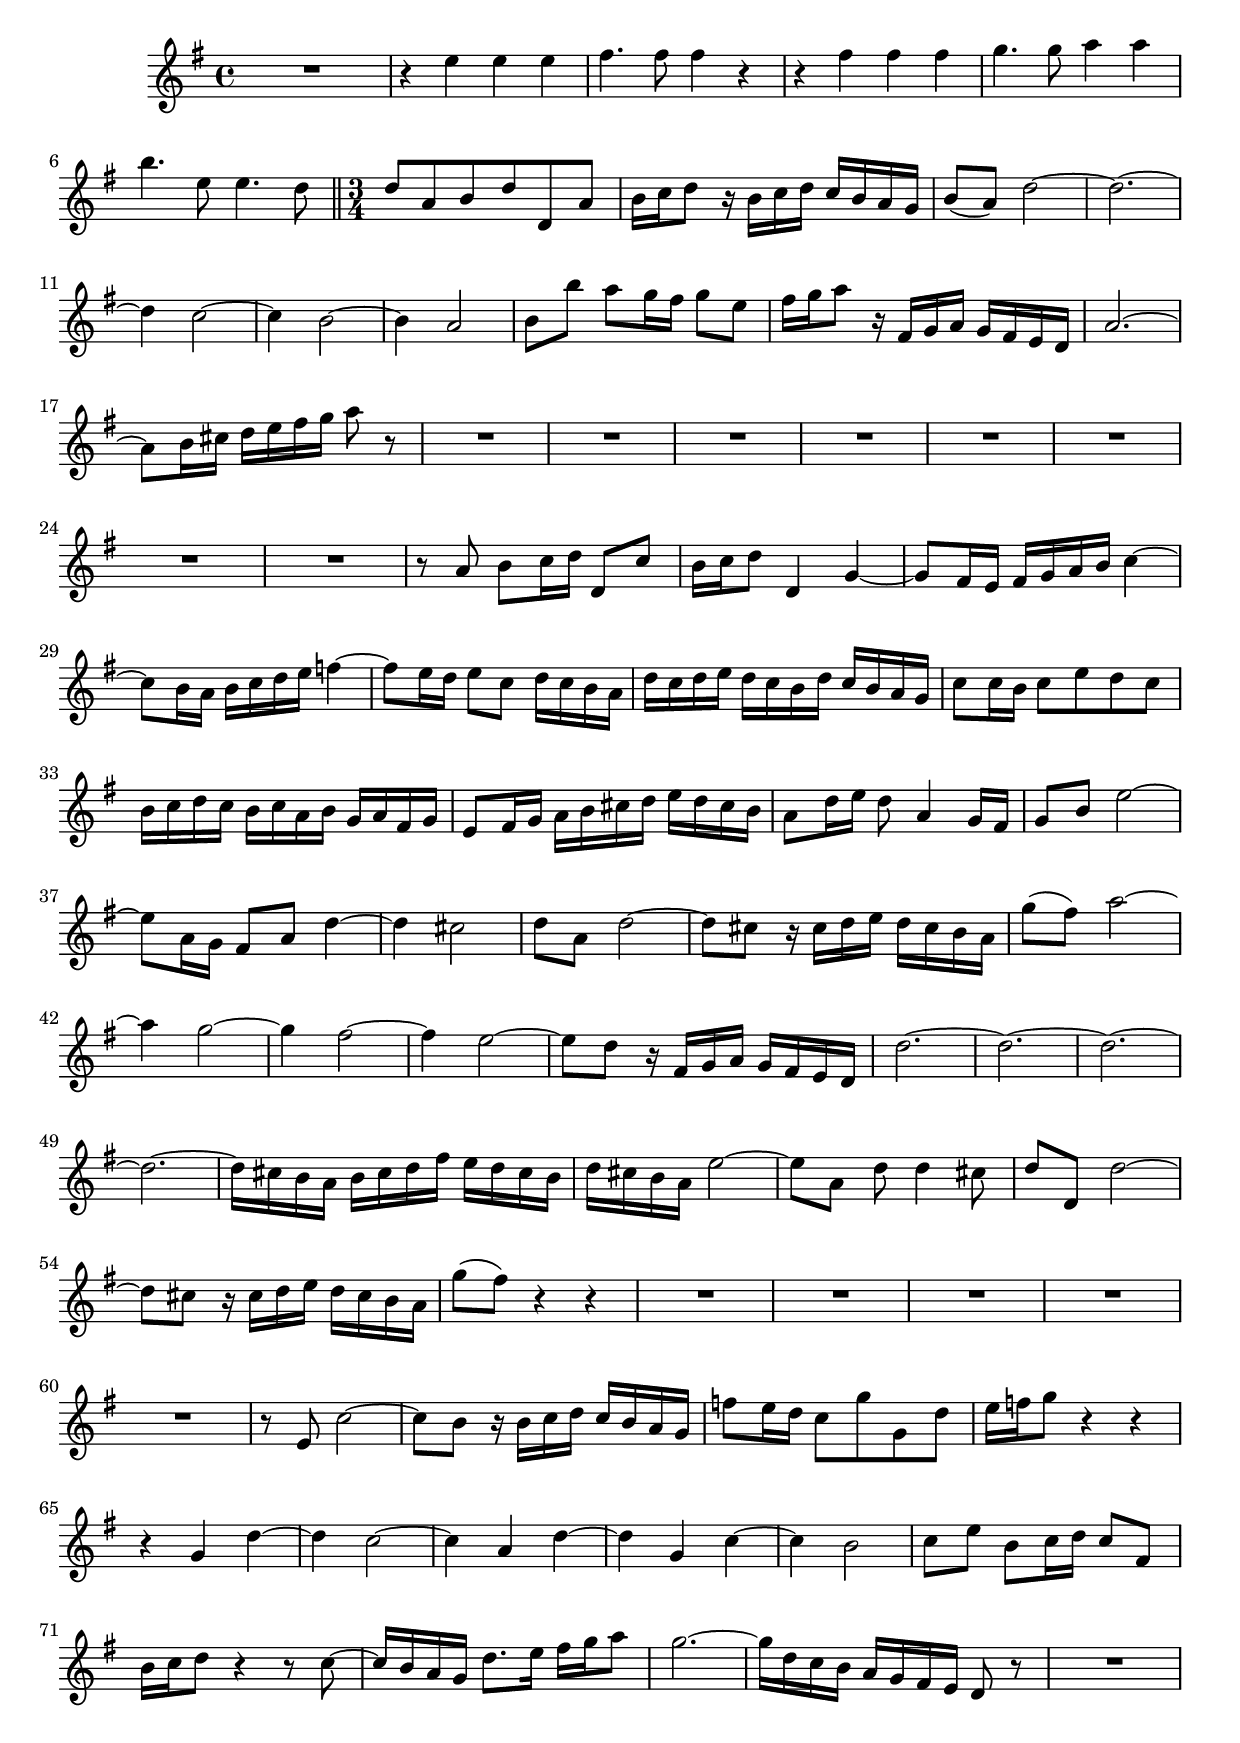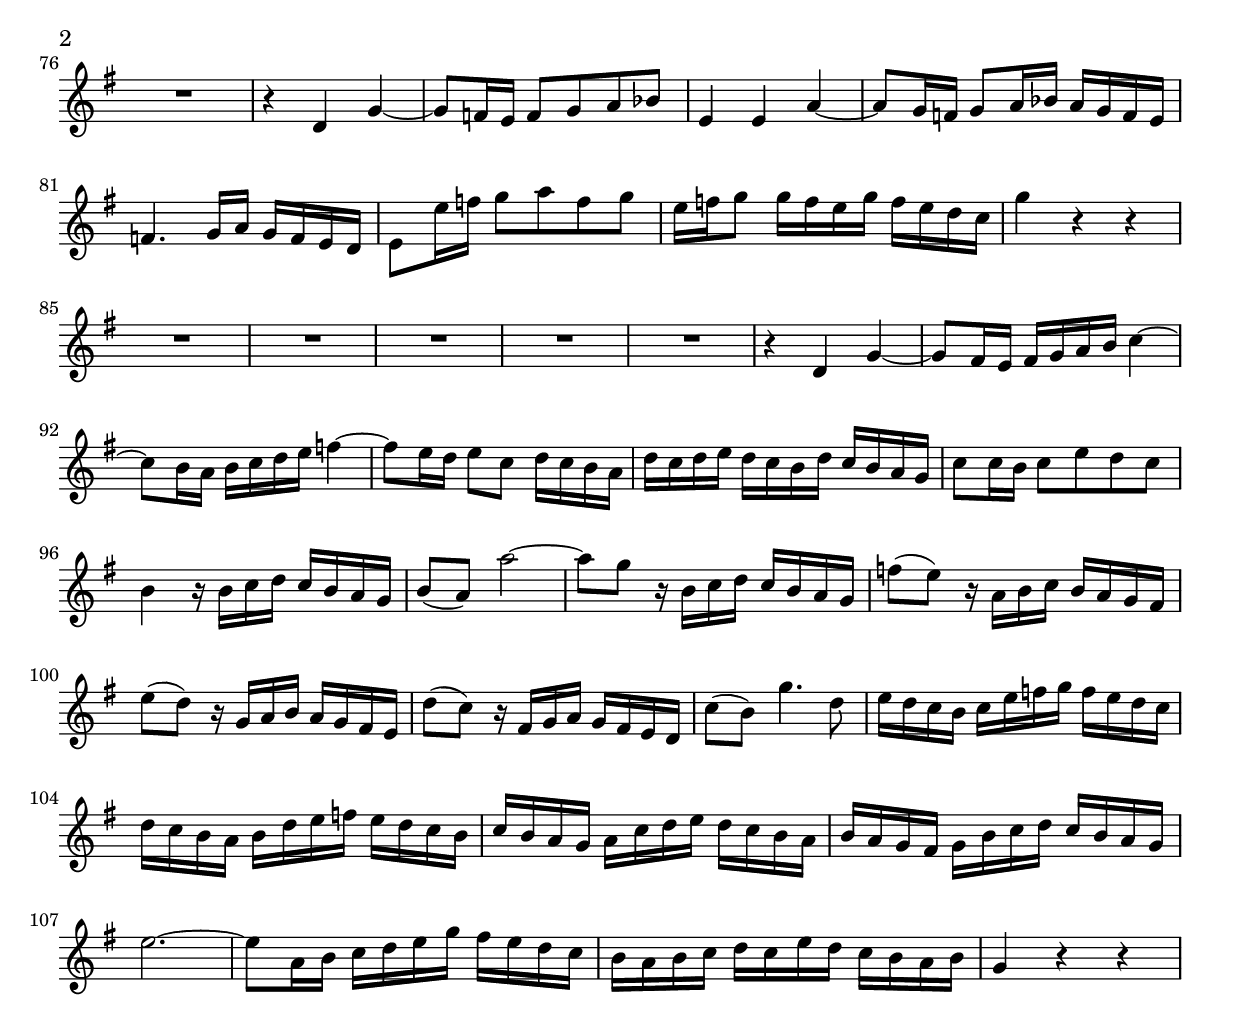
\relative c' {
  \key g \major
  \time 4/4
  
  R1
  r4 e' e e
  fis4. fis8 fis4 r
  r fis fis fis
  g4. g8 a4 a
  b4. e,8 e4. d8
  
  \bar "||" \time 3/4
  
  d a b d d, a'
  b16 c d8 r16 b c d c b a g
  b8( a) d2 ~
  d2. ~
  d4 c2 ~
  c4 b2 ~
  b4 a2 ~
  b8 b' a g16 fis g8 e
  fis16 g a8 r16 fis, g a g fis e d
  a'2. ~
  a8 b16 cis d e fis g a8 r
  R2.*8
  r8 a, b[ c16 d] d,8 c'
  b16 c d8 d,4 g ~
  g8 fis16 e fis g a b c4 ~
  c8 b16 a b c d e f4 ~
  f8 e16 d e8 c d16 c b a
  d c d e d c b d c b a g
  c8 c16 b c8 e d c
  b16 c d c b c a b g a fis g
  e8 fis16 g a b cis d e d cis b
  a8 d16 e d8 a4 g16 fis
  g8 b e2 ~
  e8 a,16 g fis8 a d4 ~
  d cis2
  d8 a d2 ~
  d8 cis r16 cis d e d cis b a
  g'8( fis) a2 ~
  a4 g2 ~
  g4 fis2 ~
  fis4 e2 ~
  e8 d r16 fis, g a g fis e d
  d'2. ~
  d ~
  d ~
  d ~
  d16 cis b a b cis d fis e d cis b
  d cis b a e'2 ~
  e8[ a,] d d4 cis8
  d8 d, d'2 ~
  d8 cis r16 cis d e d cis b a
  g'8( fis) r4 r
  R2.*5
  r8 e, c'2 ~
  c8 b r16 b c d c b a g
  f'8 e16 d c8 g' g, d'
  e16 f g8 r4 r
  r g, d' ~
  d c2 ~
  c4 a d ~
  d g, c ~
  c b2 
  c8 e b c16 d c8 fis,
  b16 c d8 r4 r8 c ~
  c16 b a g d'8. e16 fis g a8
  g2. ~
  g16 d c b a g fis e d8 r
  R2.*2
  r4 d g ~
  g8 f16 e f8 g a bes
  e,4 e a ~
  a8 g16 f g8 a16 bes a g f e
  f4. g16 a g f e d
  e8 e'16 f g8 a f g
  e16 f g8 g16 f e g f e d c
  g'4 r r
  R2.*5
  r4 d, g ~
  g8 fis16 e fis g a b c4 ~
  c8 b16 a b c d e f4 ~
  f8 e16 d e8 c d16 c b a
  d c d e d c b d c b a g
  c8 c16 b c8 e d c
  b4 r16 b c d c b a g
  b8( a) a'2 ~
  a8 g r16 b, c d c b a g
  f'8( e) r16 a, b c b a g fis
  e'8( d) r16 g, a b a g fis e
  d'8( c) r16 fis, g a g fis e d
  c'8( b) g'4. d8
  e16 d c b c e f g f e d c
  d c b a b d e f e d c b
  c b a g a c d e d c b a
  b a g fis g b c d c b a g
  e'2. ~
  e8 a,16 b c d e g fis e d c
  b a b c d c e d c b a b
  g4 r r
  }
